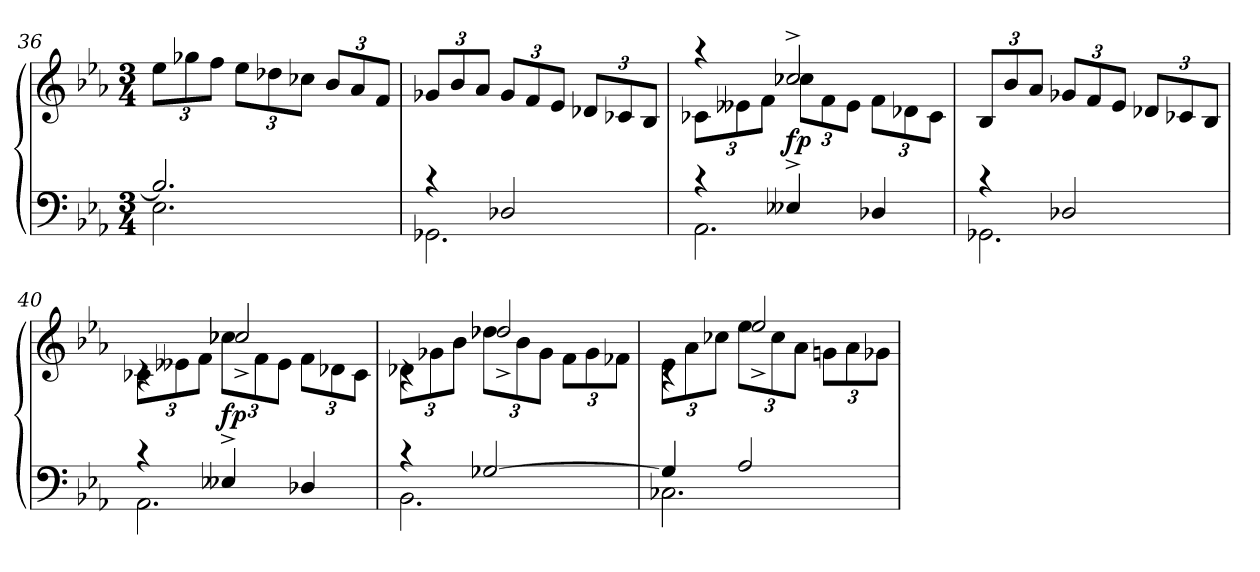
**kern	**kern	**dynam
*part1	*part1	*part1
*staff2	*staff1	*staff1/2
*clefF4	*clefG2	*
*k[b-e-a-]	*k[b-e-a-]	*
*E-:	*E-:	*
*M3/4	*M3/4	*
=36	=36	=36
*^	*	*
*	*	*Xbrackettup	*
2.B-/]	2.E-\	12ee-\L	.
.	.	12gg-X\	.
.	.	12ff\J	.
.	.	12ee-\L	.
.	.	12dd-X\	.
.	.	12cc-X\J	.
.	.	12b-/L	.
.	.	12a-/	.
.	.	12f/J	.
=37	=37	=37	=37
4rc	2.GG-X\	12g-X/L	.
.	.	12b-/	.
.	.	12a-/J	.
2D-X/	.	12g-/L	.
.	.	12f/	.
.	.	12e-/J	.
.	.	12d-X/L	.
.	.	12c-X/	.
.	.	12B-/J	.
!!LO:LB:g=z
=38	=38	=38	=38
*	*	*^	*
4rc	2.AA-\	4raa	12c-X\L	.
.	.	.	12e--X\	.
.	.	.	12f\J	.
!	!	!	!	!LO:DY:b
4E--X^>/	.	2cc-X^>/	12cc-\L	fp
.	.	.	12f\	.
.	.	.	12e--\J	.
4D-X/	.	.	12f\L	.
.	.	.	12d-X\	.
.	.	.	12c-\J	.
*	*	*v	*v	*
!!LO:LB:g=z
=39	=39	=39	=39
4rc	2.GG-X\	12B-/L	.
.	.	12b-/	.
.	.	12a-/J	.
2D-X/	.	12g-X/L	.
.	.	12f/	.
.	.	12e-/J	.
.	.	12d-X/L	.
.	.	12c-X/	.
.	.	12B-/J	.
=40	=40	=40	=40
*	*	*^	*
4rc	2.AA-\	12c-X\L	4rc	.
.	.	12e--X\	.	.
.	.	12f\J	.	.
!	!	!	!	!LO:DY:b
4E--X^>/	.	12cc-X\L	2cc-^>/	fp
.	.	12f\	.	.
.	.	12e--\J	.	.
4D-X/	.	12f\L	.	.
.	.	12d-X\	.	.
.	.	12c-\J	.	.
=41	=41	=41	=41	=41
4rc	2.BB-\	12d-X\L	4rc	.
.	.	12g-X\	.	.
.	.	12b-\J	.	.
[>2G-X/	.	12dd-X\L	2dd-^>/	.
.	.	12b-\	.	.
.	.	12g-\J	.	.
.	.	12f\L	.	.
.	.	12g-\	.	.
.	.	12f-X\J	.	.
!!LO:LB:g=z	!!
=42	=42	=42	=42	=42
4G-/]	2.C-X\	12e-\L	4rc	.
.	.	12a-\	.	.
.	.	12cc-X\J	.	.
2A-/	.	12ee-\L	2ee-^>/	.
.	.	12cc-\	.	.
.	.	12a-\J	.	.
.	.	12gni\L	.	.
.	.	12a-\	.	.
.	.	12g-X\J	.	.
*v	*v	*	*	*
*	*v	*v	*
=	=	=
*-	*-	*-
